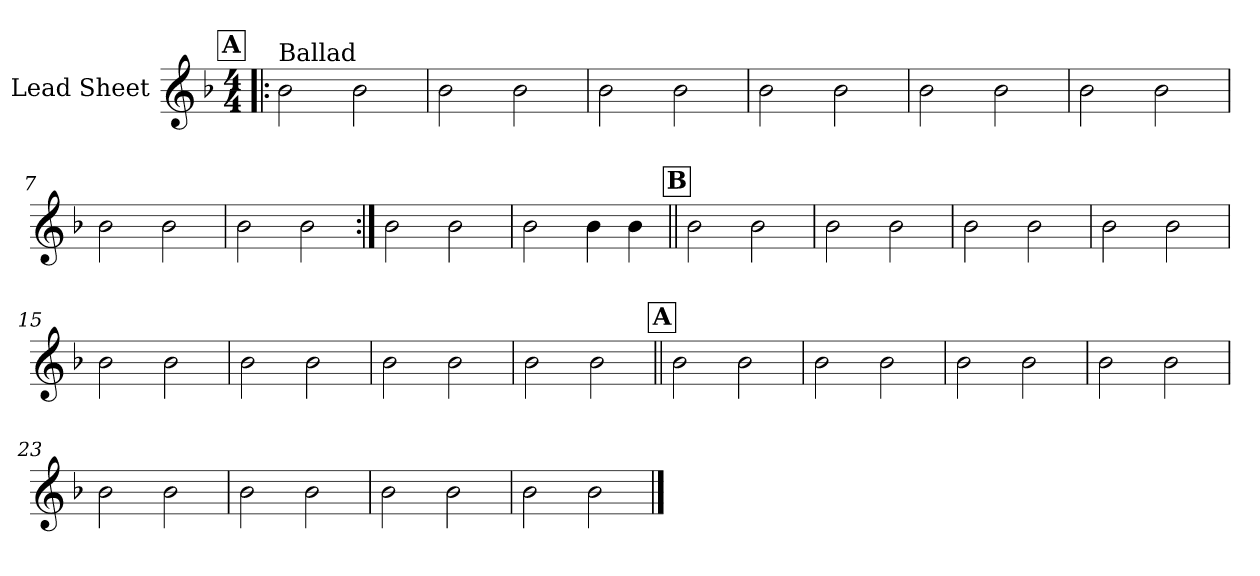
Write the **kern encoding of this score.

**kern
*part1
*staff1
*I"Lead Sheet
*clefG2
*k[b-]
*F:
*M4/4
!!LO:REH:place=s1:a:fs=14:t=A
=1!|:
!LO:TX:a:t=Ballad
2b-\
2b-\
=2
2b-\
2b-\
=3
2b-\
2b-\
=4
2b-\
2b-\
!!LO:LB:g=z
=5
2b-\
2b-\
=6
2b-\
2b-\
=7
2b-\
2b-\
=8
2b-\
2b-\
!!LO:LB:g=z
=9:|!
2b-\
2b-\
=10
2b-\
4b-\
4b-\
!!LO:LB:g=z
!!LO:REH:place=s1:a:fs=14:t=B
=11||
2b-\
2b-\
=12
2b-\
2b-\
=13
2b-\
2b-\
=14
2b-\
2b-\
!!LO:LB:g=z
=15
2b-\
2b-\
=16
2b-\
2b-\
=17
2b-\
2b-\
=18
2b-\
2b-\
!!LO:LB:g=z
!!LO:REH:place=s1:a:fs=14:t=A
=19||
2b-\
2b-\
=20
2b-\
2b-\
=21
2b-\
2b-\
=22
2b-\
2b-\
!!LO:LB:g=z
=23
2b-\
2b-\
=24
2b-\
2b-\
=25
2b-\
2b-\
=26
2b-\
2b-\
==
*-
